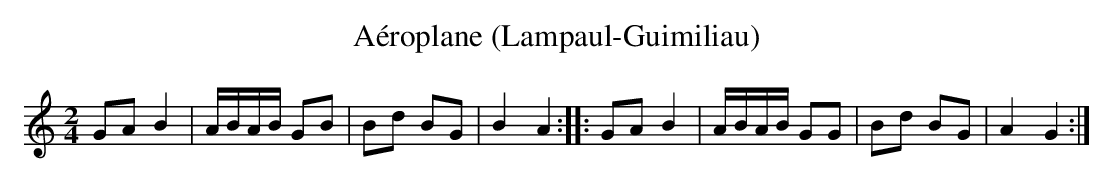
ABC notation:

X:1
T:Aéroplane (Lampaul-Guimiliau)
M:2/4
L:1/8
K:C
GA B2|A/B/A/B/ GB|Bd BG|B2 A2 :: GA B2|A/B/A/B/ GG|Bd BG|A2 G2 :|
